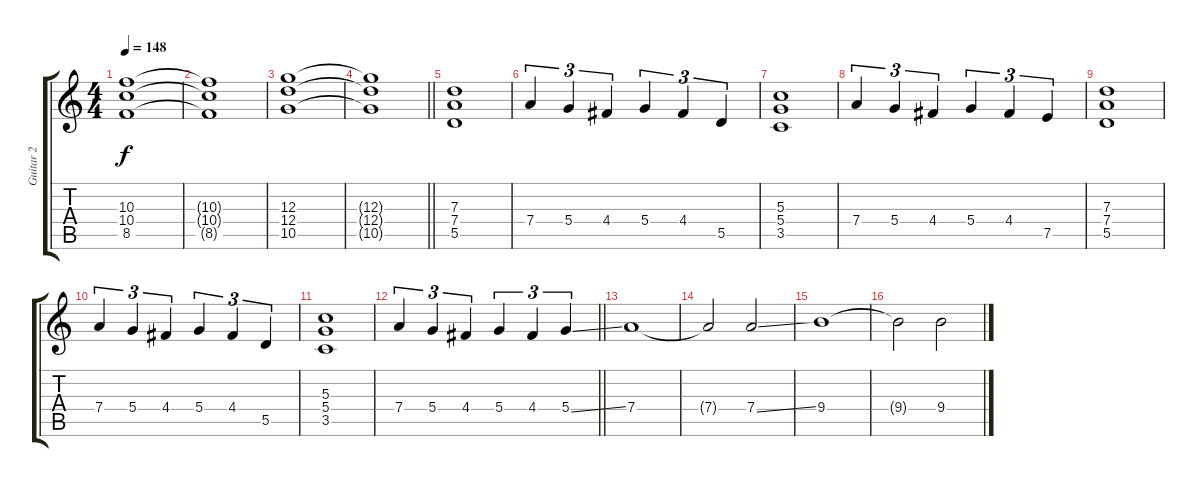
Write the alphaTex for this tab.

\track ("Guitar 2" "Guitar 2") {instrument distortionguitar}
\staff {score tabs}
\tuning (E4 B3 G3 D3 A2 E2) {hide}
\ts (4 4)
\tempo 148
\clef g2
\ks c
(10.3 10.4 8.5).1{dy f} |
(10.3{t} 10.4{t} 8.5{t}).1 |
(12.3 12.4 10.5).1 |
\barLineRight lightlight
(12.3{t} 12.4{t} 10.5{t}).1 |
(7.3 7.4 5.5).1 |
7.4.4{tu (3 2)} 5.4.4{tu (3 2)} 4.4.4{tu (3 2)} 5.4.4{tu (3 2)} 4.4.4{tu (3 2)} 5.5.4{tu (3 2)} |
(5.3 5.4 3.5).1 |
7.4.4{tu (3 2)} 5.4.4{tu (3 2)} 4.4.4{tu (3 2)} 5.4.4{tu (3 2)} 4.4.4{tu (3 2)} 7.5.4{tu (3 2)} |
(7.3 7.4 5.5).1 |
7.4.4{tu (3 2)} 5.4.4{tu (3 2)} 4.4.4{tu (3 2)} 5.4.4{tu (3 2)} 4.4.4{tu (3 2)} 5.5.4{tu (3 2)} |
(5.3 5.4 3.5).1 |
\barLineRight lightlight
7.4.4{tu (3 2)} 5.4.4{tu (3 2)} 4.4.4{tu (3 2)} 5.4.4{tu (3 2)} 4.4.4{tu (3 2)} 5.4{ss}.4{tu (3 2)} |
7.4.1 |
7.4{t}.2 7.4{ss}.2 |
9.4.1 |
9.4{t}.2 9.4{ss}.2
